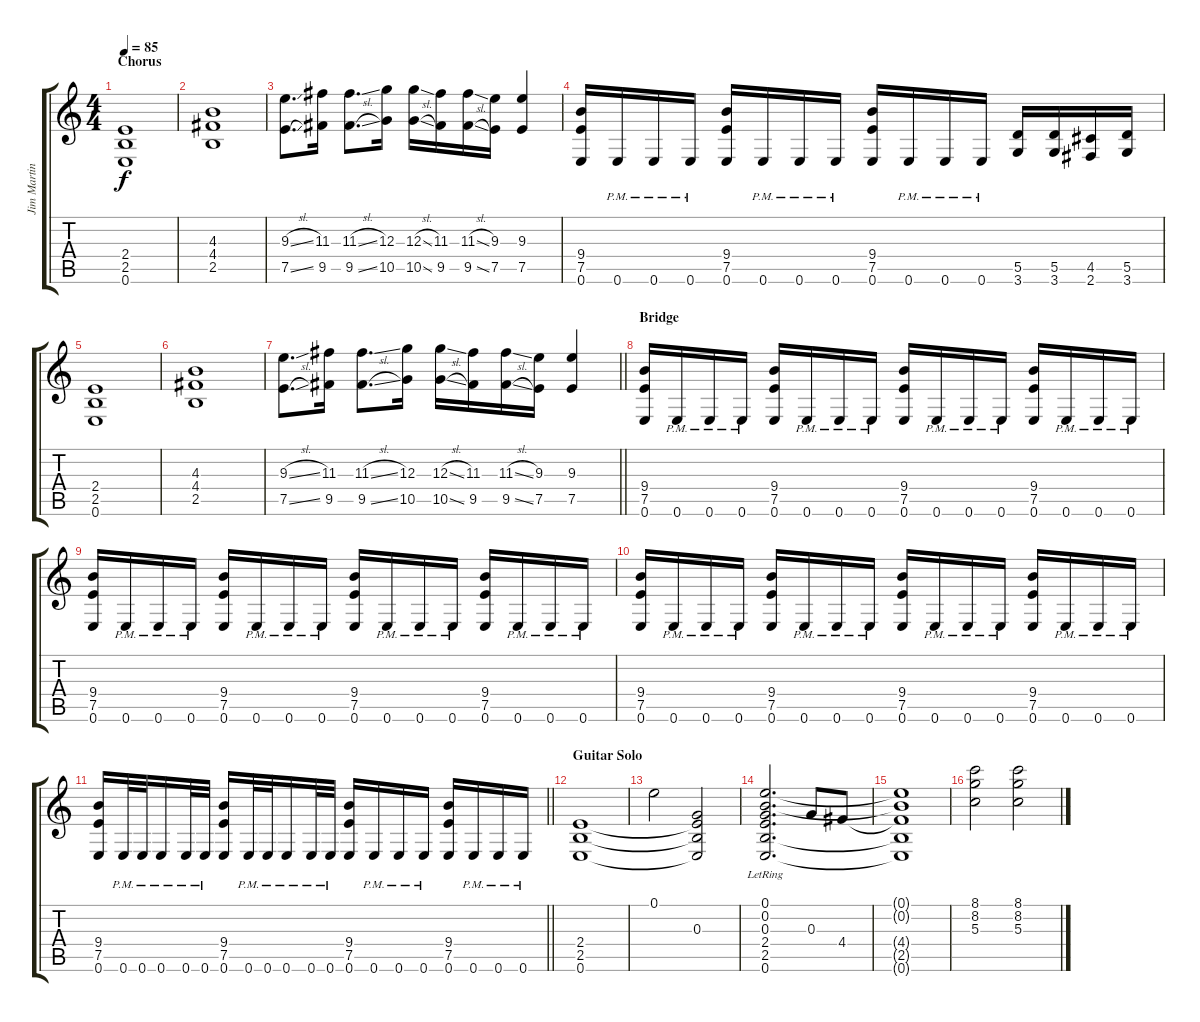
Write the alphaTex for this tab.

\track ("Jim Martin (Guitar 2)" "Jim Martin") {instrument distortionguitar}
\staff {score tabs}
\tuning (E4 B3 G3 D3 A2 E2) {hide}
\ts (4 4)
\section ("" "Chorus")
\tempo 85
\clef g2
\ks c
(2.4 2.5 0.6).1{dy f} |
(4.3 4.4 2.5).1 |
(9.3{sl} 7.5{sl}).8{d} (11.3 9.5).16 (11.3{sl} 9.5{sl}).8{d} (12.3 10.5).16 (12.3{sl} 10.5{sl}).16 (11.3 9.5).16 (11.3{sl} 9.5{sl}).16 (9.3 7.5).16 (9.3 7.5).4 |
(9.4 7.5 0.6).16 0.6{pm}.16 0.6{pm}.16 0.6{pm}.16 (9.4 7.5 0.6).16 0.6{pm}.16 0.6{pm}.16 0.6{pm}.16 (9.4 7.5 0.6).16 0.6{pm}.16 0.6{pm}.16 0.6{pm}.16 (5.5 3.6).16 (5.5 3.6).16 (4.5 2.6).16 (5.5 3.6).16 |
(2.4 2.5 0.6).1 |
(4.3 4.4 2.5).1 |
\barLineRight lightlight
(9.3{sl} 7.5{sl}).8{d} (11.3 9.5).16 (11.3{sl} 9.5{sl}).8{d} (12.3 10.5).16 (12.3{sl} 10.5{sl}).16 (11.3 9.5).16 (11.3{sl} 9.5{sl}).16 (9.3 7.5).16 (9.3 7.5).4 |
\section ("" "Bridge")
(9.4 7.5 0.6).16 0.6{pm}.16 0.6{pm}.16 0.6{pm}.16 (9.4 7.5 0.6).16 0.6{pm}.16 0.6{pm}.16 0.6{pm}.16 (9.4 7.5 0.6).16 0.6{pm}.16 0.6{pm}.16 0.6{pm}.16 (9.4 7.5 0.6).16 0.6{pm}.16 0.6{pm}.16 0.6{pm}.16 |
(9.4 7.5 0.6).16 0.6{pm}.16 0.6{pm}.16 0.6{pm}.16 (9.4 7.5 0.6).16 0.6{pm}.16 0.6{pm}.16 0.6{pm}.16 (9.4 7.5 0.6).16 0.6{pm}.16 0.6{pm}.16 0.6{pm}.16 (9.4 7.5 0.6).16 0.6{pm}.16 0.6{pm}.16 0.6{pm}.16 |
(9.4 7.5 0.6).16 0.6{pm}.16 0.6{pm}.16 0.6{pm}.16 (9.4 7.5 0.6).16 0.6{pm}.16 0.6{pm}.16 0.6{pm}.16 (9.4 7.5 0.6).16 0.6{pm}.16 0.6{pm}.16 0.6{pm}.16 (9.4 7.5 0.6).16 0.6{pm}.16 0.6{pm}.16 0.6{pm}.16 |
\barLineRight lightlight
(9.4 7.5 0.6).16 0.6{pm}.32 0.6{pm}.32 0.6{pm}.16 0.6{pm}.32 0.6{pm}.32 (9.4 7.5 0.6).16 0.6{pm}.32 0.6{pm}.32 0.6{pm}.16 0.6{pm}.32 0.6{pm}.32 (9.4 7.5 0.6).16 0.6{pm}.16 0.6{pm}.16 0.6{pm}.16 (9.4 7.5 0.6).16 0.6{pm}.16 0.6{pm}.16 0.6{pm}.16 |
\section ("" "Guitar Solo")
(2.4 2.5 0.6).1 |
0.1.2 (0.3 2.4{t} 2.5{t} 0.6{t}).2 |
(0.1 0.2 0.3 2.4{lr} 2.5 0.6).2{d} 0.3.8 4.4.8 |
(0.1{t} 0.2{t} 4.4{t} 2.5{t} 0.6{t}).1 |
(8.1 8.2 5.3).2 (8.1 8.2 5.3).2
